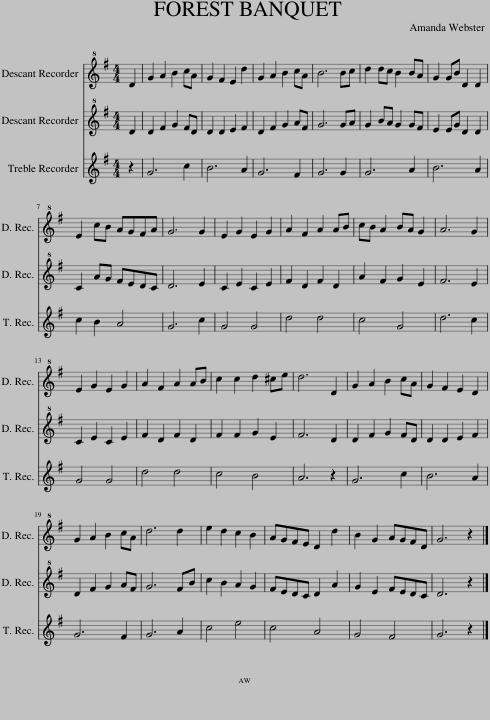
X:1
%%score 1 2 3
L:1/8
M:4/4
I:linebreak $
K:G
V:1 treble+8
V:2 treble+8
V:3 treble
V:1
 D2 | G2 A2 B2 cA | G2 F2 E2 d2 | G2 A2 B2 cA | B6 Bc | %5
 d2 dc B2 BA | G2 GB D2 D2 |$ E2 cB AGFA | G6 G2 | E2 G2 E2 G2 | %10
 A2 F2 A2 AB | cB A2 BA G2 | A6 G2 |$ E2 G2 E2 G2 | A2 F2 A2 AB | %15
 c2 c2 d2 ^ce | d6 D2 | G2 A2 B2 cA | G2 F2 E2 D2 |$ G2 A2 B2 cA | %20
 d6 d2 | e2 d2 c2 B2 | AGFE D2 d2 | B2 G2 AGFD | G6 z2 |] %25
V:2
 D2 | D2 F2 G2 FD | D2 D2 E2 F2 | D2 F2 G2 AF | G6 GA | %5
 G2 BA G2 GF | E2 EG D2 D2 |$ C2 AG FEDC | D6 E2 | C2 E2 C2 E2 | %10
 F2 D2 F2 D2 | A2 F2 G2 E2 | F6 E2 |$ C2 E2 C2 E2 | F2 D2 F2 D2 | %15
 F2 F2 G2 E2 | F6 D2 | D2 F2 G2 FD | D2 D2 E2 F2 |$ D2 F2 G2 AF | %20
 G6 FB | c2 B2 A2 G2 | FEDC D2 A2 | G2 E2 FEDC | D6 z2 |] %25
V:3
 z2 | G6 c2 | B6 A2 | G6 F2 | G6 G2 | %5
 G6 A2 | B6 A2 |$ c2 B2 A4 | G6 c2 | G4 G4 | %10
 d4 d4 | c4 G4 | d6 c2 |$ G4 G4 | d4 d4 | %15
 c4 B4 | A6 z2 | G6 c2 | B6 A2 |$ G6 F2 | %20
 G6 A2 | c4 e4 | c4 A4 | G4 F4 | G6 z2 |] %25
